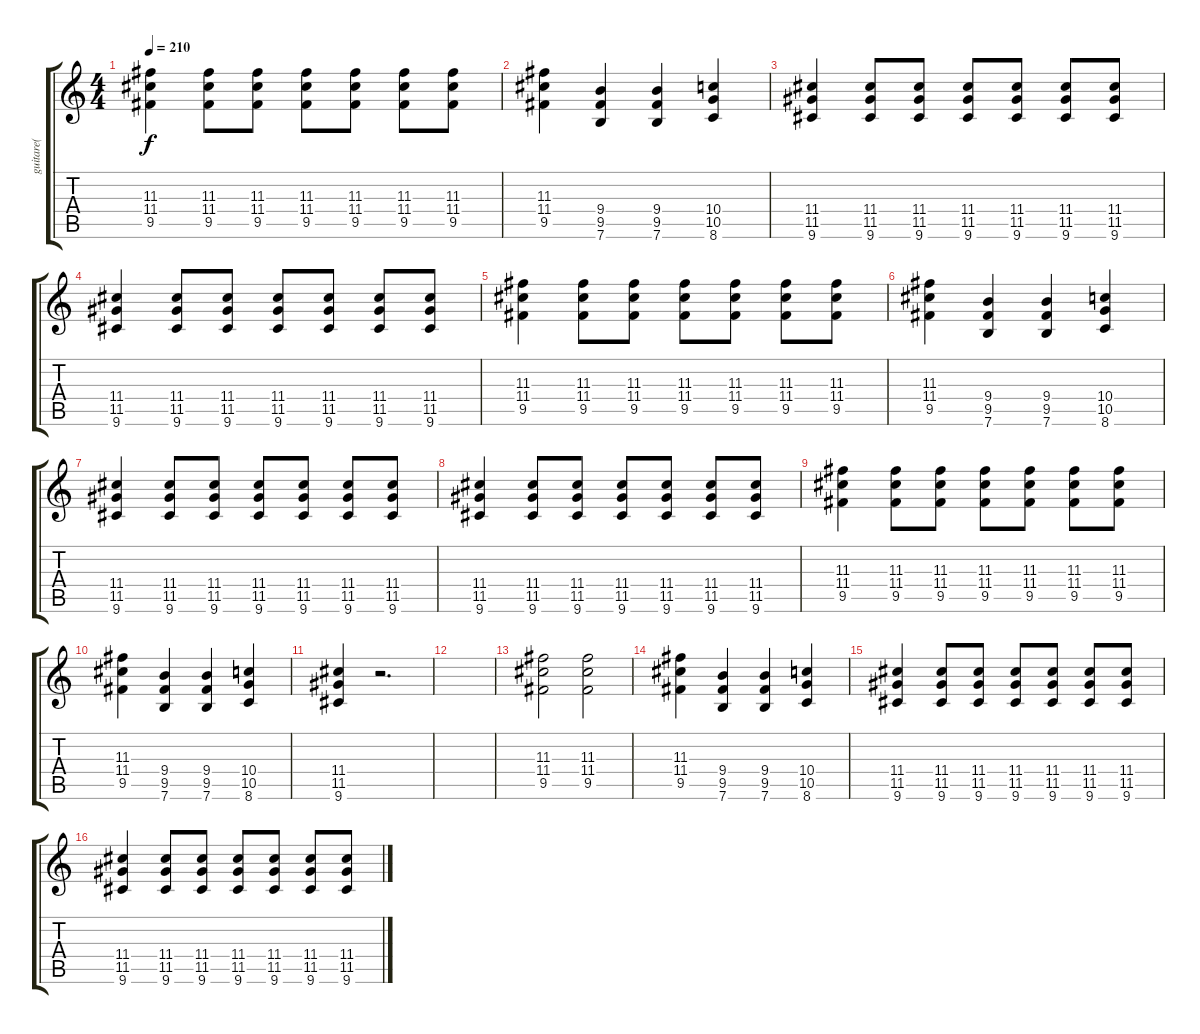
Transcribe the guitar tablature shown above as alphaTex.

\track ("guitare(  Pete Davidson )" "guitare(  ") {instrument distortionguitar}
\staff {score tabs}
\tuning (E4 B3 G3 D3 A2 E2) {hide}
\ts (4 4)
\tempo 210
\clef g2
\ks c
(11.3 11.4 9.5).4{dy f} (11.3 11.4 9.5).8 (11.3 11.4 9.5).8 (11.3 11.4 9.5).8 (11.3 11.4 9.5).8 (11.3 11.4 9.5).8 (11.3 11.4 9.5).8 |
(11.3 11.4 9.5).4 (9.4 9.5 7.6).4 (9.4 9.5 7.6).4 (10.4 10.5 8.6).4 |
(11.4 11.5 9.6).4 (11.4 11.5 9.6).8 (11.4 11.5 9.6).8 (11.4 11.5 9.6).8 (11.4 11.5 9.6).8 (11.4 11.5 9.6).8 (11.4 11.5 9.6).8 |
(11.4 11.5 9.6).4 (11.4 11.5 9.6).8 (11.4 11.5 9.6).8 (11.4 11.5 9.6).8 (11.4 11.5 9.6).8 (11.4 11.5 9.6).8 (11.4 11.5 9.6).8 |
(11.3 11.4 9.5).4 (11.3 11.4 9.5).8 (11.3 11.4 9.5).8 (11.3 11.4 9.5).8 (11.3 11.4 9.5).8 (11.3 11.4 9.5).8 (11.3 11.4 9.5).8 |
(11.3 11.4 9.5).4 (9.4 9.5 7.6).4 (9.4 9.5 7.6).4 (10.4 10.5 8.6).4 |
(11.4 11.5 9.6).4 (11.4 11.5 9.6).8 (11.4 11.5 9.6).8 (11.4 11.5 9.6).8 (11.4 11.5 9.6).8 (11.4 11.5 9.6).8 (11.4 11.5 9.6).8 |
(11.4 11.5 9.6).4 (11.4 11.5 9.6).8 (11.4 11.5 9.6).8 (11.4 11.5 9.6).8 (11.4 11.5 9.6).8 (11.4 11.5 9.6).8 (11.4 11.5 9.6).8 |
(11.3 11.4 9.5).4 (11.3 11.4 9.5).8 (11.3 11.4 9.5).8 (11.3 11.4 9.5).8 (11.3 11.4 9.5).8 (11.3 11.4 9.5).8 (11.3 11.4 9.5).8 |
(11.3 11.4 9.5).4 (9.4 9.5 7.6).4 (9.4 9.5 7.6).4 (10.4 10.5 8.6).4 |
(11.4 11.5 9.6).4 r.2{d} |
|
(11.3 11.4 9.5).2 (11.3 11.4 9.5).2 |
(11.3 11.4 9.5).4 (9.4 9.5 7.6).4 (9.4 9.5 7.6).4 (10.4 10.5 8.6).4 |
(11.4 11.5 9.6).4{volume 12} (11.4 11.5 9.6).8 (11.4 11.5 9.6).8 (11.4 11.5 9.6).8 (11.4 11.5 9.6).8 (11.4 11.5 9.6).8 (11.4 11.5 9.6).8 |
(11.4 11.5 9.6).4 (11.4 11.5 9.6).8 (11.4 11.5 9.6).8 (11.4 11.5 9.6).8 (11.4 11.5 9.6).8 (11.4 11.5 9.6).8 (11.4 11.5 9.6).8
